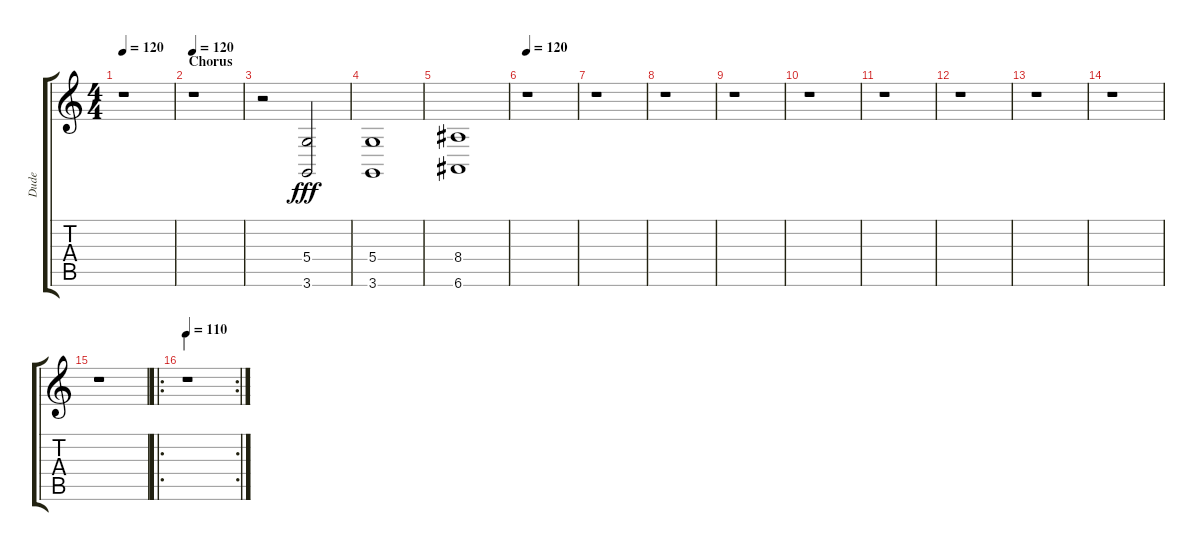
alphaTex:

\track ("Dude" "Dude") {instrument trombone}
\staff {score tabs}
\tuning (E4 B3 G3 D3 A2 E2) {hide}
\ts (4 4)
\tempo 120
\clef g2
\ks c
r.1{dy fff} |
\section ("" "Chorus")
\tempo 120
r.1 |
r.2 (5.4 3.6).2 |
(5.4 3.6).1 |
(8.4 6.6).1 |
\tempo 120
r.1 |
r.1 |
r.1 |
r.1 |
r.1 |
r.1 |
r.1 |
r.1 |
r.1 |
r.1 |
\ro
\rc 2
\section ("" "|")
\tempo 110
r.1
